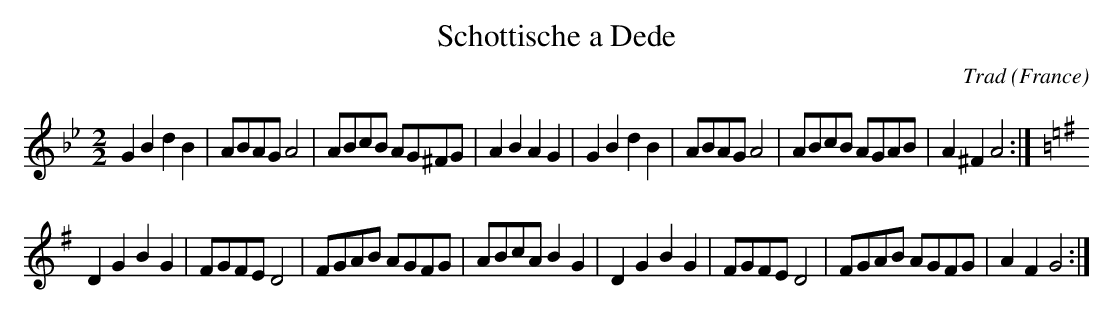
X:1
T:Schottische a Dede
C:Trad
L:1/8
M:2/2
O:France
K:G minor
G2B2d2B2|ABAG A4|ABcB AG^FG|A2B2 A2G2|G2B2d2B2|ABAG A4|ABcB AGAB|A2^F2 A4:|
K:Gmaj
D2G2B2G2|FGFE D4|FGAB AGFG|ABcA B2G2|D2G2B2G2|FGFE D4|FGAB AGFG|A2F2 G4:|
